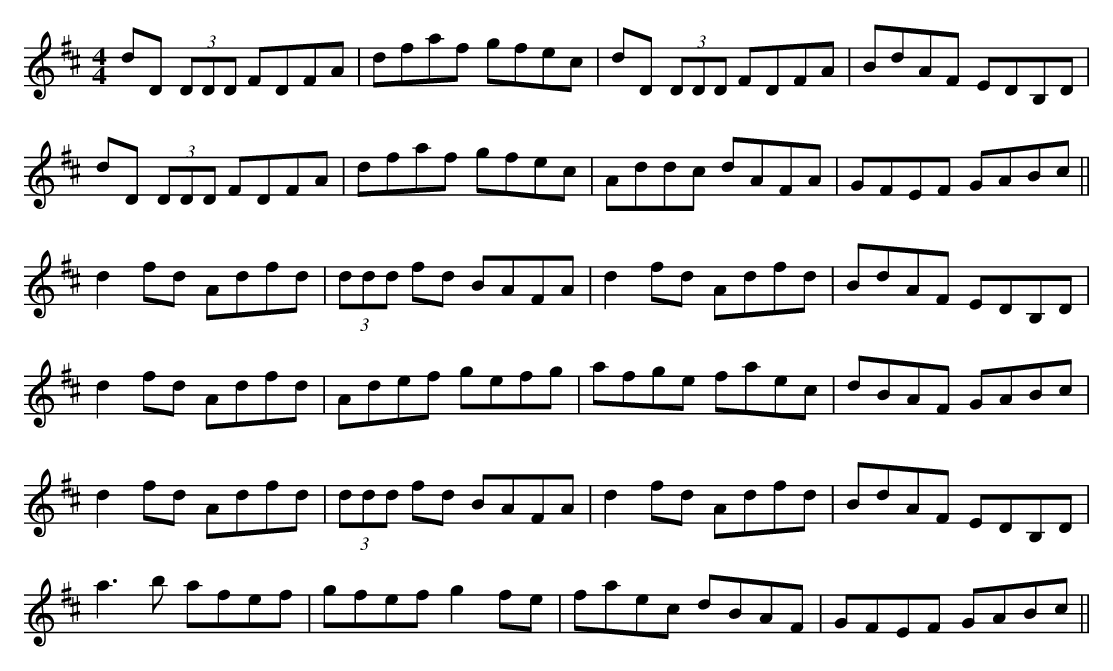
X:1
M:4/4
K:D
dD (3DDD FDFA|dfaf gfec|dD (3DDD FDFA|BdAF EDB,D|
dD (3DDD FDFA|dfaf gfec|Addc dAFA|GFEF GABc||
d2 fd Adfd|(3ddd fd BAFA|d2 fd Adfd|BdAF EDB,D|
d2 fd Adfd|Adef gefg|afge faec|dBAF GABc|
d2 fd Adfd|(3ddd fd BAFA|d2 fd Adfd|BdAF EDB,D|
a3b afef|gfef g2fe|faec dBAF|GFEF GABc||
